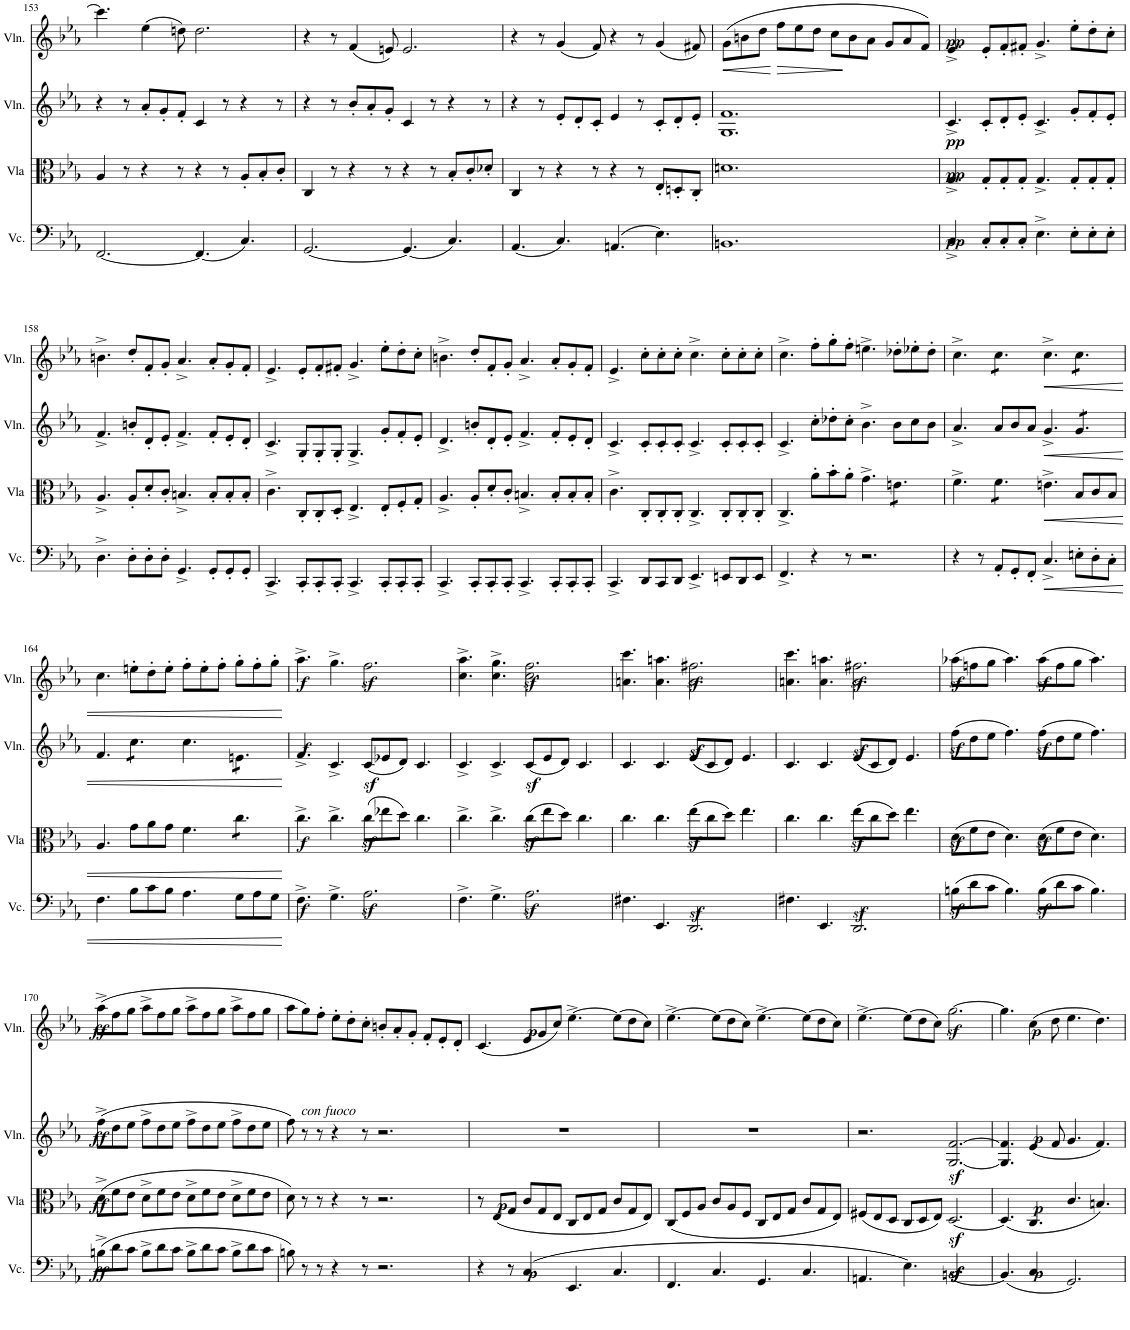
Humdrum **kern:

**kern	**dynam	**kern	**dynam	**kern	**dynam	**kern	**dynam
*part4	*part4	*part3	*part3	*part2	*part2	*part1	*part1
*staff4	*staff4	*staff3	*staff3	*staff2	*staff2	*staff1	*staff1
*I"Violoncello	*	*I"Viola	*	*I"Violin	*	*I"Violin	*
*I'Vc.	*	*I'Vla	*	*I'Vln.	*	*I'Vln.	*
!!LO:PB:g=z
*clefF4	*	*clefC3	*	*clefG2	*	*clefG2	*
*k[b-e-a-]	*	*k[b-e-a-]	*	*k[b-e-a-]	*	*k[b-e-a-]	*
*M12/8	*	*M12/8	*	*M12/8	*	*M12/8	*
=153	=153	=153	=153	=153	=153	=153	=153
[2.FF/	.	4A-/	.	4r	.	4.ccc\]	.
.	.	8r	.	8r	.	.	.
.	.	4r	.	8a-'/L	.	(>4ee-\	.
.	.	.	.	8g'/	.	.	.
.	.	8r	.	8f'/J	.	8ddn\)	.
(<4.FF/]	.	4r	.	4c/	.	2.dd\	.
.	.	8r	.	8r	.	.	.
4.C/)	.	8A-'/L	.	4r	.	.	.
.	.	8B-'/	.	.	.	.	.
.	.	8c'/J	.	8r	.	.	.
=154	=154	=154	=154	=154	=154	=154	=154
[2.GG/	.	4C/	.	4r	.	4r	.
.	.	8r	.	8r	.	8r	.
.	.	4r	.	8b-'/L	.	(<4f/	.
.	.	.	.	8a-'/	.	.	.
.	.	8r	.	8g'/J	.	8en/)	.
(<4.GG/]	.	4r	.	4c/	.	2.e/	.
.	.	8r	.	8r	.	.	.
4.C/)	.	8B-'/L	.	4r	.	.	.
.	.	8c'/	.	.	.	.	.
.	.	8d-X'/J	.	8r	.	.	.
=155	=155	=155	=155	=155	=155	=155	=155
(<4.AA-/	.	4C/	.	4r	.	4r	.
.	.	8r	.	8r	.	8r	.
4.C/)	.	4r	.	8e-'/L	.	(<4g/	.
.	.	.	.	8d'/	.	.	.
.	.	8r	.	8c'/J	.	8f/)	.
(>4.AAn/	.	4r	.	4e-/	.	4r	.
.	.	8r	.	8r	.	8r	.
4.E-\)	.	8E-'/L	.	8c'/L	.	(<4g/	.
.	.	8Dn'/	.	8d'/	.	.	.
.	.	8C'/J	.	8e-'/J	.	8f#X/)	.
=156	=156	=156	=156	=156	=156	=156	=156
!	!	!	!	!	!	!	!LO:HP:b
1.BBn	.	1.dn	.	1.G 1.f	.	(>8g\L	<
.	.	.	.	.	.	8bn\	.
.	.	.	.	.	.	8dd\J	.
!	!	!	!	!	!	!	!LO:HP:n=1:b
.	.	.	.	.	.	8ff\L	[ >
.	.	.	.	.	.	8ee-\	.
.	.	.	.	.	.	8dd\J	.
.	.	.	.	.	.	8cc\L	.
.	.	.	.	.	.	8b\	]
.	.	.	.	.	.	8a-\J	.
.	.	.	.	.	.	8g/L	.
.	.	.	.	.	.	8a-/	.
.	.	.	.	.	.	8f/J)	.
=157	=157	=157	=157	=157	=157	=157	=157
!	!LO:DY:a	!	!LO:DY:a	!	!LO:DY:b	!	!LO:DY:a
4.C^/	pp	4.G^/	pp	4.c^/	pp	4.e-^/	pp
8C'/L	.	8G'/L	.	8c'/L	.	8e-'/L	.
8C'/	.	8G'/	.	8d'/	.	8f'/	.
8C'/J	.	8G'/J	.	8e-'/J	.	8f#X'/J	.
4.E-^\	.	4.G^/	.	4.c^/	.	4.g^/	.
8E-'\L	.	8G'/L	.	8g'/L	.	8ee-'\L	.
8E-'\	.	8G'/	.	8f'/	.	8dd'\	.
8E-'\J	.	8G'/J	.	8e-'/J	.	8cc'\J	.
!!LO:LB:g=z
=158	=158	=158	=158	=158	=158	=158	=158
4.D^\	.	4.A-^/	.	4.f^/	.	4.bn^\	.
8D'\L	.	8A-'/L	.	8bn'/L	.	8dd'/L	.
8D'\	.	8d'/	.	8d'/	.	8f'/	.
8D'\J	.	8c'/J	.	8e-'/J	.	8g'/J	.
4.GG^/	.	4.Bn^/	.	4.f^/	.	4.a-^/	.
8GG'/L	.	8B'/L	.	8f'/L	.	8a-'/L	.
8GG'/	.	8B'/	.	8e-'/	.	8g'/	.
8GG'/J	.	8B'/J	.	8d'/J	.	8f'/J	.
=159	=159	=159	=159	=159	=159	=159	=159
4.CC^/	.	4.c^\	.	4.c^/	.	4.e-^/	.
8CC'/L	.	8C'/L	.	8G'/L	.	8e-'/L	.
8CC'/	.	8C'/	.	8G'/	.	8f'/	.
8CC'/J	.	8D'/J	.	8G'/J	.	8f#X'/J	.
4.CC^/	.	4.E-^/	.	4.G^/	.	4.g^/	.
8CC'/L	.	8E-'/L	.	8g'/L	.	8ee-'\L	.
8CC'/	.	8F'/	.	8f'/	.	8dd'\	.
8CC'/J	.	8G'/J	.	8e-'/J	.	8cc'\J	.
=160	=160	=160	=160	=160	=160	=160	=160
4.CC^/	.	4.A-^/	.	4.d^/	.	4.bn^\	.
8CC'/L	.	8A-'/L	.	8bn'/L	.	8dd'/L	.
8CC'/	.	8d'/	.	8d'/	.	8f'/	.
8CC'/J	.	8c'/J	.	8e-'/J	.	8g'/J	.
4.CC^/	.	4.Bn^/	.	4.f^/	.	4.a-^/	.
8CC'/L	.	8B'/L	.	8f'/L	.	8a-'/L	.
8CC'/	.	8B'/	.	8e-'/	.	8g'/	.
8CC'/J	.	8B'/J	.	8d'/J	.	8f'/J	.
=161	=161	=161	=161	=161	=161	=161	=161
4.CC^/	.	4.c^\	.	4.c^/	.	4.e-^/	.
8DD/L	.	8C'/L	.	8c'/L	.	8cc'\L	.
8CC/	.	8C'/	.	8c'/	.	8cc'\	.
8DD/J	.	8C'/J	.	8c'/J	.	8cc'\J	.
4.EE-^/	.	4.C^/	.	4.c^/	.	4.cc^\	.
8EEn/L	.	8C'/L	.	8c'/L	.	8cc'\L	.
8DD/	.	8C'/	.	8c'/	.	8cc'\	.
8EE/J	.	8C'/J	.	8c'/J	.	8cc'\J	.
=162	=162	=162	=162	=162	=162	=162	=162
4.FF^/	.	4.C^/	.	4.c^/	.	4.cc^\	.
4r	.	8a-'\L	.	8cc'\L	.	8ff'\L	.
.	.	8b-'\	.	8dd-X'\	.	8gg'\	.
8r	.	8a-'\J	.	8cc'\J	.	8ff'\J	.
2.r	.	4.g^\	.	4.b-^\	.	4.een^\	.
*	*	*tremolo	*	*	*	*	*
.	.	8en\L	.	8b-\L	.	8dd-X'\L	.
.	.	8en\	.	8cc\	.	8ee-X'\	.
.	.	8en\J	.	8b-\J	.	8dd-'\J	.
*	*	*Xtremolo	*	*	*	*	*
=163	=163	=163	=163	=163	=163	=163	=163
4r	.	4.f^\	.	4.a-^/	.	4.cc^\	.
8r	.	.	.	.	.	.	.
*	*	*tremolo	*	*	*	*	*
*	*	*	*	*	*	*tremolo	*
8AA-'/L	.	8f\L	.	8a-/L	.	8cc\L	.
8GG'/	.	8f\	.	8b-/	.	8cc\	.
8FF'/J	.	8f\J	.	8a-/J	.	8cc\J	.
*	*	*	*	*	*	*Xtremolo	*
*	*	*Xtremolo	*	*	*	*	*
!	!LO:HP:b	!	!LO:HP:b	!	!LO:HP:b	!	!LO:HP:b
4.C^/	<	4.en^\	<	4.g^/	<	4.cc^\	<
*	*	*	*	*tremolo	*	*	*
*	*	*	*	*	*	*tremolo	*
8En'\L	.	8B-/L	.	8g/L	.	8cc\L	.
8D'\	.	8c/	.	8g/	.	8cc\	.
8C'\J	.	8B-/J	.	8g/J	.	8cc\J	.
*	*	*	*	*	*	*Xtremolo	*
*	*	*	*	*Xtremolo	*	*	*
!!LO:LB:g=z
=164	=164	=164	=164	=164	=164	=164	=164
4.F\	.	4.A-/	.	4.f/	.	4.cc\	.
*	*	*	*	*tremolo	*	*	*
8B-\L	.	8g\L	.	8cc\L	.	8een'\L	.
8c\	.	8a-\	.	8cc\	.	8dd'\	.
8B-\J	.	8g\J	.	8cc\J	.	8ee'\J	.
*	*	*	*	*Xtremolo	*	*	*
4.A-\	.	4.f\	.	4.cc\	.	8ff'\L	.
.	.	.	.	.	.	8ee'\	.
.	.	.	.	.	.	8ff'\J	.
*	*	*tremolo	*	*	*	*	*
*	*	*	*	*tremolo	*	*	*
8G\L	.	8cc\L	.	8en\L	.	8gg'\L	.
8A-\	.	8cc\	.	8en\	.	8ff'\	.
8G\J	.	8cc\J	.	8en\J	.	8gg'\J	.
*	*	*	*	*Xtremolo	*	*	*
*	*	*Xtremolo	*	*	*	*	*
.	[	.	[	.	[	.	[
=165	=165	=165	=165	=165	=165	=165	=165
!	!LO:DY:a	!	!LO:DY:a	!	!LO:DY:a	!	!LO:DY:a
4.F^\	f	4.cc^\	f	4.f^/	f	4.aa-^\	f
4.G^\	.	4.cc^\	.	4.c^/	.	4.gg^\	.
2.A-z>\	.	(>8ccz>\L	.	(<8cz</L	.	2.ffz>\	.
.	.	8ee-X\	.	8e-X/	.	.	.
.	.	8dd\J)	.	8d/J)	.	.	.
.	.	4.cc\	.	4.c/	.	.	.
=166	=166	=166	=166	=166	=166	=166	=166
4.F^\	.	4.cc^\	.	4.c^/	.	4.cc\^ 4.aa-\^	.
4.G^\	.	4.cc^\	.	4.c^/	.	4.cc\^ 4.gg\^	.
2.A-z>\	.	(>8ccz>\L	.	(<8cz</L	.	2.cc\z> 2.ff\z>	.
.	.	8ee-\	.	8e-/	.	.	.
.	.	8dd\J)	.	8d/J)	.	.	.
.	.	4.cc\	.	4.c/	.	.	.
=167	=167	=167	=167	=167	=167	=167	=167
4.F#X\	.	4.cc\	.	4.c/	.	4.an\ 4.ccc\	.
4.EE-/	.	4.cc\	.	4.c/	.	4.a\ 4.aan\	.
2.DDz>/	.	(>8ee-z>\L	.	(<8e-z>/L	.	2.a\z> 2.ff#X\z>	.
.	.	8cc\	.	8c/	.	.	.
.	.	8dd\J)	.	8d/J)	.	.	.
.	.	4.ee-\	.	4.e-/	.	.	.
=168	=168	=168	=168	=168	=168	=168	=168
4.F#X\	.	4.cc\	.	4.c/	.	4.an\ 4.ccc\	.
4.EE-/	.	4.cc\	.	4.c/	.	4.a\ 4.aan\	.
2.DDz>/	.	(>8ee-z>\L	.	(<8e-z>/L	.	2.a\z> 2.ff#X\z>	.
.	.	8cc\	.	8c/	.	.	.
.	.	8dd\J)	.	8d/J)	.	.	.
.	.	4.ee-\	.	4.e-/	.	.	.
=169	=169	=169	=169	=169	=169	=169	=169
(>8Bnz>\L	.	(>8dz>\L	.	(>8ffz>\L	.	(>8aa-Xz>\L	.
8d\	.	8f\	.	8dd\	.	8ffn\	.
8c\J	.	8e-\J	.	8ee-\J	.	8gg\J	.
4.B\)	.	4.d\)	.	4.ff\)	.	4.aa-\)	.
(>8Bz>\L	.	(>8dz>\L	.	(>8ffz>\L	.	(>8aa-z>\L	.
8d\	.	8f\	.	8dd\	.	8ff\	.
8c\J	.	8e-\J	.	8ee-\J	.	8gg\J	.
4.B\)	.	4.d\)	.	4.ff\)	.	4.aa-\)	.
!!LO:LB:g=z
=170	=170	=170	=170	=170	=170	=170	=170
!	!LO:DY:a	!	!LO:DY:a	!	!LO:DY:a	!	!LO:DY:a
(>8Bn^\L	ff	(>8d^\L	ff	(>8ff^\L	ff	(>8aa-^\L	ff
8d\	.	8f\	.	8dd\	.	8ff\	.
8c\J	.	8e-\J	.	8ee-\J	.	8gg\J	.
8B^\L	.	8d^\L	.	8ff^\L	.	8aa-^\L	.
8d\	.	8f\	.	8dd\	.	8ff\	.
8c\J	.	8e-\J	.	8ee-\J	.	8gg\J	.
8B^\L	.	8d^\L	.	8ff^\L	.	8aa-^\L	.
8d\	.	8f\	.	8dd\	.	8ff\	.
8c\J	.	8e-\J	.	8ee-\J	.	8gg\J	.
8B^\L	.	8d^\L	.	8ff^\L	.	8aa-^\L	.
8d\	.	8f\	.	8dd\	.	8ff\	.
8c\J	.	8e-\J	.	8ee-\J	.	8gg\J	.
=171	=171	=171	=171	=171	=171	=171	=171
8Bn\)	.	8d\)	.	8ff\)	.	8aa-\L	.
!	!	!	!	!	!	!LO:TX:b:i:t=con fuoco	!
8r	.	8r	.	8r	.	8gg\)	.
8r	.	8r	.	8r	.	8ff'\J	.
4r	.	4r	.	4r	.	8ee-'\L	.
.	.	.	.	.	.	8dd'\	.
8r	.	8r	.	8r	.	8cc'\J	.
2.r	.	2.r	.	2.r	.	8bn'/L	.
.	.	.	.	.	.	8a-'/	.
.	.	.	.	.	.	8g'/J	.
.	.	.	.	.	.	8f'/L	.
.	.	.	.	.	.	8e-'/	.
.	.	.	.	.	.	8d'/J	.
=172	=172	=172	=172	=172	=172	=172	=172
4r	.	8r	.	1.r	.	(<4.c/	.
!	!	!	!LO:DY:a	!	!	!	!
.	.	(<8E-/L	p	.	.	.	.
8r	.	8G/J	.	.	.	.	.
!	!LO:DY:a	!	!	!	!	!	!LO:DY:a
(>4.C/	p	8c/L	.	.	.	8e-/L	p
.	.	8G/	.	.	.	8g/	.
.	.	8E-/J	.	.	.	8cc/J)	.
4.EE-/	.	8C/L	.	.	.	[4.ee-^\	.
.	.	8E-/	.	.	.	.	.
.	.	8G/J	.	.	.	.	.
4.C/	.	8c/L	.	.	.	(>8ee-\L]	.
.	.	8G/	.	.	.	8dd\	.
.	.	8E-/J)	.	.	.	8cc\J)	.
=173	=173	=173	=173	=173	=173	=173	=173
4.FF/	.	(<8C/L	.	1.r	.	[4.ee-^\	.
.	.	8F/	.	.	.	.	.
.	.	8A-/J	.	.	.	.	.
4.C/	.	8c/L	.	.	.	(>8ee-\L]	.
.	.	8A-/	.	.	.	8dd\	.
.	.	8F/J	.	.	.	8cc\J)	.
4.GG/	.	8C/L	.	.	.	[4.ee-^\	.
.	.	8E-/	.	.	.	.	.
.	.	8G/J	.	.	.	.	.
4.C/	.	8c/L	.	.	.	(>8ee-\L]	.
.	.	8G/	.	.	.	8dd\	.
.	.	8E-/J)	.	.	.	8cc\J)	.
=174	=174	=174	=174	=174	=174	=174	=174
4.AAn/	.	(<8F#X/L	.	2.r	.	[4.ee-^\	.
.	.	8E-/	.	.	.	.	.
.	.	8D/J	.	.	.	.	.
4.E-\)	.	8C/L	.	.	.	(>8ee-\L]	.
.	.	8D/	.	.	.	8dd\	.
.	.	8E-/J)	.	.	.	8cc\J)	.
[2.BBnz>/	.	[2.Dz</	.	[2.G/z< [2.f/z<	.	[2.ggz>\	.
=175	=175	=175	=175	=175	=175	=175	=175
(<4.BB/]	.	(<4.D/]	.	4.G/] 4.f/]	.	4.gg\]	.
!	!LO:DY:a	!	!LO:DY:a	!	!LO:DY:a	!	!LO:DY:a
4.C/	p	4.C/	p	(<4e-/	p	(>4cc\	p
.	.	.	.	8f/	.	8dd\	.
2.GG/)	.	4.c/	.	4.g/	.	4.ee-\	.
.	.	4.Bn/)	.	4.f/)	.	4.dd\)	.
=	=	=	=	=	=	=	=
*-	*-	*-	*-	*-	*-	*-	*-
